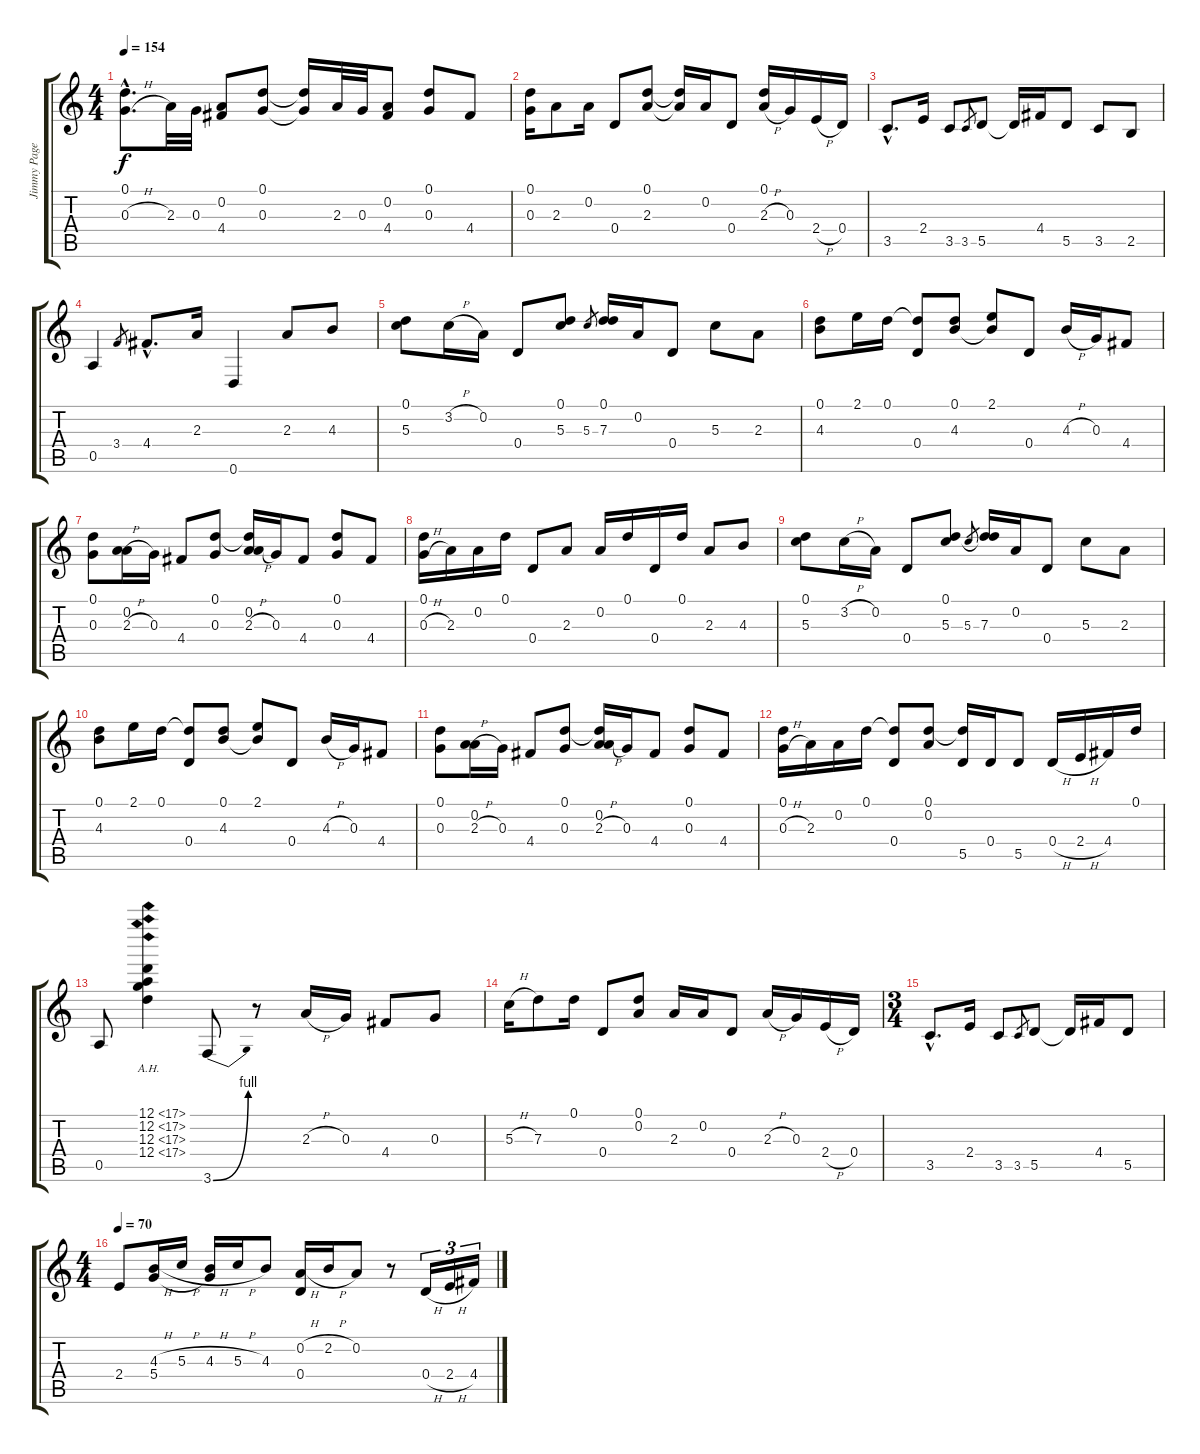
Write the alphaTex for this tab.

\track ("Jimmy Page " "Jimmy Page") {instrument acousticguitarsteel}
\staff {score tabs}
\tuning (D4 A3 G3 D3 A2 D2) {hide}
\ts (4 4)
\tempo 154
\clef g2
\ks c
(0.1{hac} 0.3{h hac}).8{d dy f} 2.3.32 0.3.32 (0.2 4.4).8 (0.1 0.3).8 (0.1{t} 0.3{t}).16 2.3.32 0.3.32 (0.2 4.4).8 (0.1 0.3).8 4.4.8 |
(0.1 0.3).16 2.3.8 0.2.16 0.4.8 (0.1 2.3).8 (0.1{t} 2.3{t}).16 0.2.16 0.4.8 (0.1 2.3{h}).16 0.3.16 2.4{h}.16 0.4.16 |
3.5{hac}.8{d} 2.4.16 3.5.8 3.5.8{gr} 5.5.8 5.5{t}.16 4.4.16 5.5.8 3.5.8 2.5.8 |
0.5.4 3.4.8{gr} 4.4{hac}.8{d} 2.3.16 0.6.4 2.3.8 4.3.8 |
(0.1 5.3).8 3.2{h}.16 0.2.16 0.4.8 (0.1 5.3).8 5.3.8{gr} (0.1 7.3).16 0.2.16 0.4.8 5.3.8 2.3.8 |
(0.1 4.3).8 2.1.16 0.1.16 (0.1{t} 0.4).8 (0.1 4.3).8 (2.1 4.3{t}).8 0.4.8 4.3{h}.16 0.3.16 4.4.8 |
(0.1 0.3).8 (0.2 2.3{h}).16 0.3.16 4.4.8 (0.1 0.3).8 (0.1{t} 0.2 2.3{h}).16 0.3.16 4.4.8 (0.1 0.3).8 4.4.8 |
(0.1 0.3{h}).16 2.3.16 0.2.16 0.1.16 0.4.8 2.3.8 0.2.16 0.1.16 0.4.16 0.1.16 2.3.8 4.3.8 |
(0.1 5.3).8 3.2{h}.16 0.2.16 0.4.8 (0.1 5.3).8 5.3.8{gr} (0.1{t} 7.3).16 0.2.16 0.4.8 5.3.8 2.3.8 |
(0.1 4.3).8 2.1.16 0.1.16 (0.1{t} 0.4).8 (0.1 4.3).8 (2.1 4.3{t}).8 0.4.8 4.3{h}.16 0.3.16 4.4.8 |
(0.1 0.3).8 (0.2 2.3{h}).16 0.3.16 4.4.8 (0.1 0.3).8 (0.1{t} 0.2 2.3{h}).16 0.3.16 4.4.8 (0.1 0.3).8 4.4.8 |
(0.1 0.3{h}).16 2.3.16 0.2.16 0.1.16 (0.1{t} 0.4).8 (0.1 0.2).8 (0.1{t} 5.5).16 0.4.16 5.5.8 0.4{h}.16 2.4{h}.16 4.4.16 0.1.16 |
0.5.8 (12.1{ah 5} 12.2{ah 5} 12.3{ah 5} 12.4{ah 5}).4 3.6{be (bend 0 0 60 4)}.8 r.8 2.3{h}.16 0.3.16 4.4.8 0.3.8 |
5.3{h}.16 7.3.8 0.1.16 0.4.8 (0.1 0.2).8 2.3.16 0.2.16 0.4.8 2.3{h}.16 0.3.16 2.4{h}.16 0.4.16 |
\ts (3 4)
3.5{hac}.8{d} 2.4.16 3.5.8 3.5.8{gr} 5.5.8 5.5{t}.16 4.4.16 5.5.8 |
\ts (4 4)
\tempo 70
2.4.8 (4.3{h} 5.4).16 5.3{h}.16 (4.3{h} 5.4{t}).16 5.3{h}.16 4.3.8 (0.2{h} 0.4).16 2.2{h}.16 0.2.8 r.8 0.4{h}.16{tu (3 2)} 2.4{h}.16{tu (3 2)} 4.4.16{tu (3 2)}
